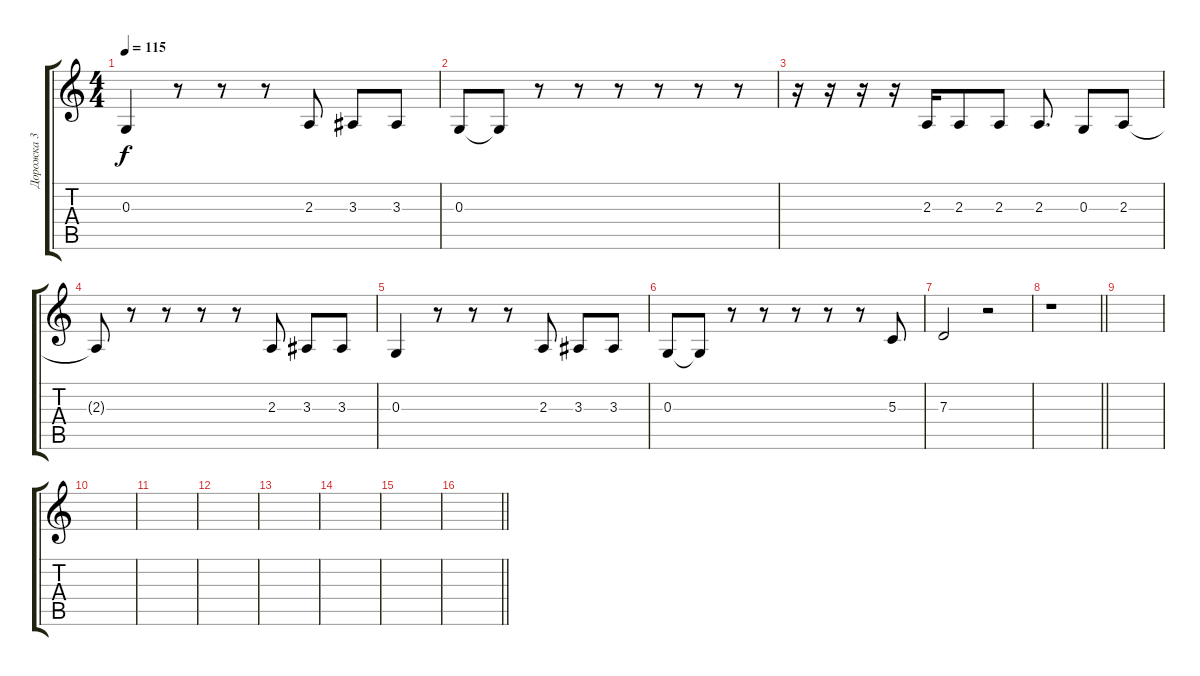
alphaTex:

\track ("Дорожка 3" "Дорожка 3") {instrument pad3polysynth}
\staff {score tabs}
\tuning (E4 B3 G3 D3 A2 D2) {hide}
\ts (4 4)
\tempo 115
\clef g2
\ks c
0.3.4{dy f} r.8 r.8 r.8 2.3.8 3.3.8 3.3.8 |
0.3.8 0.3{t}.8 r.8 r.8 r.8 r.8 r.8 r.8 |
r.16 r.16 r.16 r.16 2.3.16 2.3.8 2.3.8 2.3.8{d} 0.3.8 2.3.8 |
2.3{t}.8 r.8 r.8 r.8 r.8 2.3.8 3.3.8 3.3.8 |
0.3.4 r.8 r.8 r.8 2.3.8 3.3.8 3.3.8 |
0.3.8 0.3{t}.8 r.8 r.8 r.8 r.8 r.8 5.3.8 |
7.3.2 r.2 |
\barLineRight lightlight
r.1 |
\section ("" "")
|
|
|
|
|
|
|
\barLineRight lightlight
